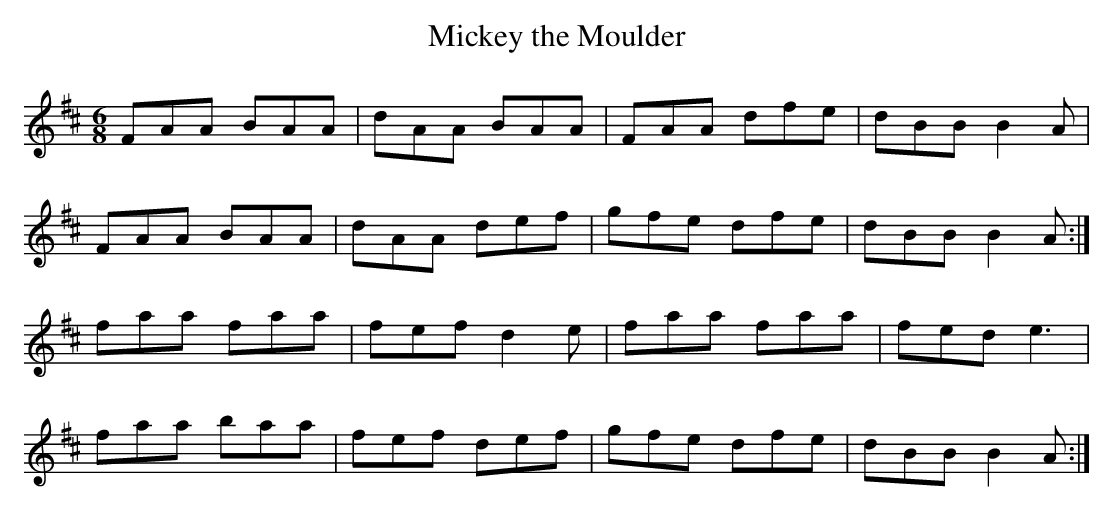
X:1
T:Mickey the Moulder
M:6/8
L:1/8
K:D
FAA BAA|dAA BAA|FAA dfe|dBB B2A|!
FAA BAA|dAA def|gfe dfe|dBB B2A:|!
faa faa|fef d2e|faa faa|fed e3|!
faa baa|fef def|gfe dfe|dBB B2A:|!
